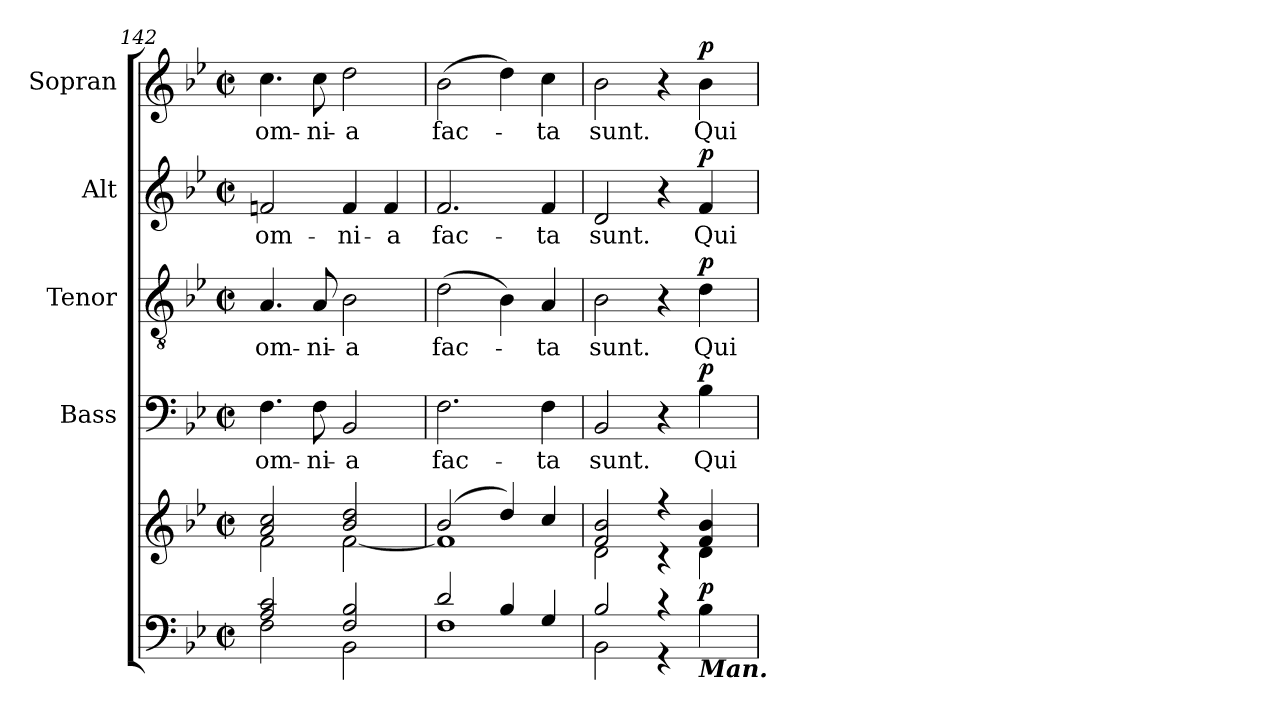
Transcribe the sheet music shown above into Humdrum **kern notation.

**kern	**kern	**dynam	**kern	**text	**dynam	**kern	**text	**dynam	**kern	**text	**dynam	**kern	**text	**dynam
*part5	*part5	*part5	*part4	*part4	*part4	*part3	*part3	*part3	*part2	*part2	*part2	*part1	*part1	*part1
*staff6	*staff5	*staff5/6	*staff4	*staff4	*staff4	*staff3	*staff3	*staff3	*staff2	*staff2	*staff2	*staff1	*staff1	*staff1
*	*	*	*I"Bass	*	*	*I"Tenor	*	*	*I"Alt	*	*	*I"Sopran	*	*
*	*	*	*I'B.	*	*	*I'T.	*	*	*I'A.	*	*	*I'S.	*	*
*clefF4	*clefG2	*	*clefF4	*	*	*clefGv2	*	*	*clefG2	*	*	*clefG2	*	*
*k[b-e-]	*k[b-e-]	*	*k[b-e-]	*	*	*k[b-e-]	*	*	*k[b-e-]	*	*	*k[b-e-]	*	*
*B-:	*B-:	*	*B-:	*	*	*B-:	*	*	*B-:	*	*	*B-:	*	*
*M2/2	*M2/2	*	*M2/2	*	*	*M2/2	*	*	*M2/2	*	*	*M2/2	*	*
*met(c|)	*met(c|)	*	*met(c|)	*	*	*met(c|)	*	*	*met(c|)	*	*	*met(c|)	*	*
=142	=142	=142	=142	=142	=142	=142	=142	=142	=142	=142	=142	=142	=142	=142
*^	*^	*	*	*	*	*	*	*	*	*	*	*	*	*
!	!	!	!	!	!	!LO:LY:b	!	!	!LO:LY:b	!	!	!LO:LY:b	!	!	!LO:LY:b	!
2A/ 2c/	2F\	2a/ 2cc/	2f\	.	4.F\	om-	.	4.A/	om-	.	2fn/	om-	.	4.cc\	om-	.
!	!	!	!	!	!	!LO:LY:b	!	!	!LO:LY:b	!	!	!	!	!	!LO:LY:b	!
.	.	.	.	.	8F\	-ni-	.	8A/	-ni-	.	.	.	.	8cc\	-ni-	.
!	!	!	!	!	!	!LO:LY:b	!	!	!LO:LY:b	!	!	!LO:LY:b	!	!	!LO:LY:b	!
2F/ 2B-/	2BB-\	2b-/ 2dd/	[<2f\	.	2BB-/	-a	.	2B-\	-a	.	4f/	-ni-	.	2dd\	-a	.
!	!	!	!	!	!	!	!	!	!	!	!	!LO:LY:b	!	!	!	!
.	.	.	.	.	.	.	.	.	.	.	4f/	-a	.	.	.	.
=143	=143	=143	=143	=143	=143	=143	=143	=143	=143	=143	=143	=143	=143	=143	=143	=143
!	!	!	!	!	!	!LO:LY:b	!	!	!LO:LY:b	!	!	!LO:LY:b	!	!	!LO:LY:b	!
2d/	1F	(2b-/	1f]	.	2.F\	fac-	.	(>2d\	fac-	.	2.f/	fac-	.	(>2b-\	fac-	.
4B-/	.	4dd/)	.	.	.	.	.	4B-\)	.	.	.	.	.	4dd\)	.	.
!	!	!	!	!	!	!LO:LY:b	!	!	!LO:LY:b	!	!	!LO:LY:b	!	!	!LO:LY:b	!
4G/	.	4cc/	.	.	4F\	-ta	.	4A/	-ta	.	4f/	-ta	.	4cc\	-ta	.
!!LO:PB:g=z
=144	=144	=144	=144	=144	=144	=144	=144	=144	=144	=144	=144	=144	=144	=144	=144	=144
!	!	!	!	!	!	!LO:LY:b	!	!	!LO:LY:b	!	!	!LO:LY:b	!	!	!LO:LY:b	!
2B-/	2BB-\	2f/ 2b-/	2d\	.	2BB-/	sunt.	.	2B-\	sunt.	.	2d/	sunt.	.	2b-\	sunt.	.
4r	4r	4r	4r	.	4r	.	.	4r	.	.	4r	.	.	4r	.	.
!LO:TX:b:Bi:t=Man.	!	!	!	!	!	!	!	!	!	!	!	!	!	!	!	!
!	!	!	!	!LO:DY:b	!	!LO:LY:b	!LO:DY:a	!	!LO:LY:b	!LO:DY:a	!	!LO:LY:b	!LO:DY:a	!	!LO:LY:b	!LO:DY:a
4ryy	4B-\	4f/ 4b-/	4d\	p	4B-\	Qui	p	4d\	Qui	p	4f/	Qui	p	4b-\	Qui	p
*v	*v	*	*	*	*	*	*	*	*	*	*	*	*	*	*	*
*	*v	*v	*	*	*	*	*	*	*	*	*	*	*	*	*
=	=	=	=	=	=	=	=	=	=	=	=	=	=	=
*-	*-	*-	*-	*-	*-	*-	*-	*-	*-	*-	*-	*-	*-	*-
